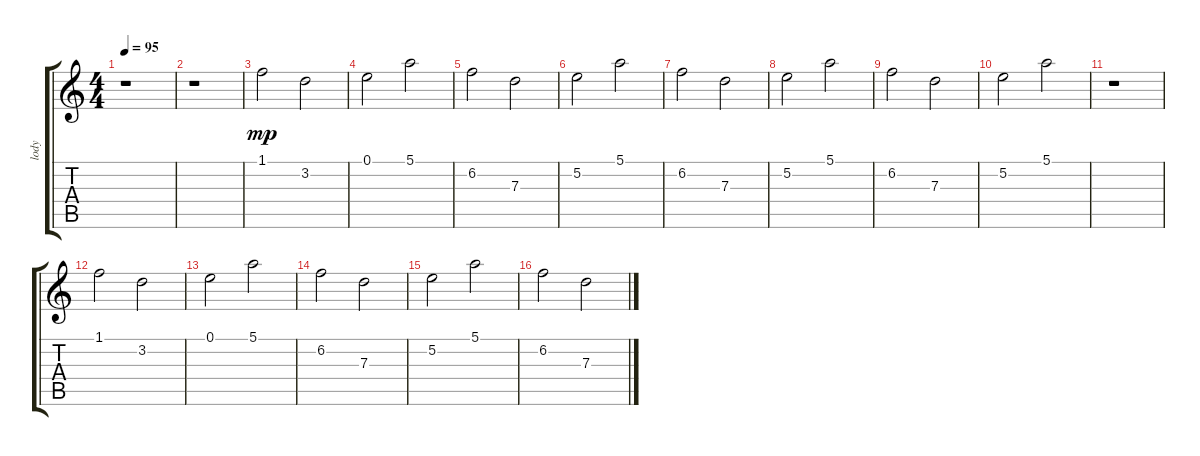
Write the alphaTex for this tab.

\track ("lody" "lody") {instrument acousticguitarsteel}
\staff {score tabs}
\tuning (E4 B3 G3 D3 A2 E2) {hide}
\ts (4 4)
\tempo 95
\clef g2
\ks c
r.1{dy mp} |
r.1 |
1.1.2 3.2.2 |
0.1.2 5.1.2 |
6.2.2 7.3.2 |
5.2.2 5.1.2 |
6.2.2 7.3.2 |
5.2.2 5.1.2 |
6.2.2 7.3.2 |
5.2.2 5.1.2 |
r.1 |
1.1.2 3.2.2 |
0.1.2 5.1.2 |
6.2.2 7.3.2 |
5.2.2 5.1.2 |
6.2.2 7.3.2
